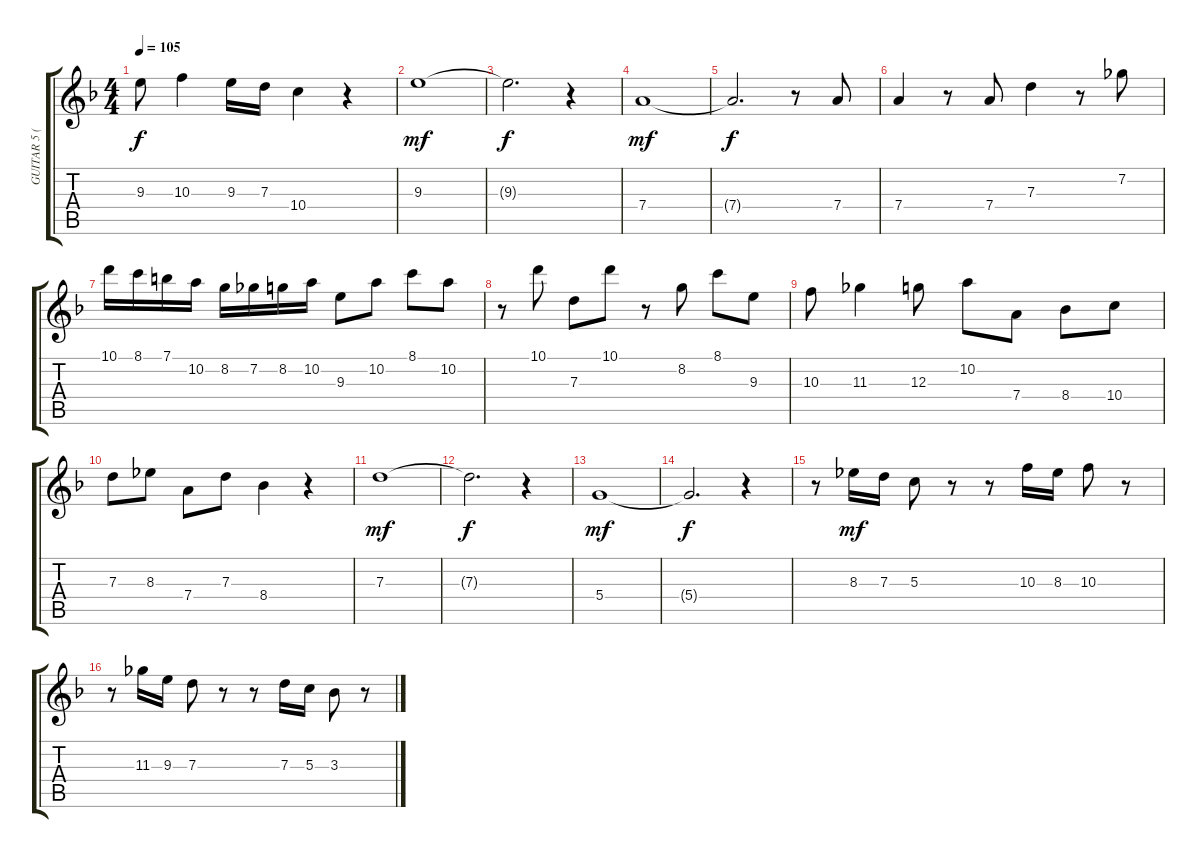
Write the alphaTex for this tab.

\track ("GUITAR 5 (VIOLA)" "GUITAR 5 (") {instrument distortionguitar}
\staff {score tabs}
\tuning (E4 B3 G3 D3 A2 E2) {hide}
\ts (4 4)
\tempo 105
\clef g2
\ks dminor
9.3.8{dy f} 10.3.4 9.3.16 7.3.16 10.4.4 r.4 |
9.3.1{dy mf} |
9.3{t}.2{d dy f} r.4 |
7.4.1{dy mf} |
7.4{t}.2{d dy f} r.8 7.4.8 |
7.4.4 r.8 7.4.8 7.3.4 r.8 7.2.8 |
10.1.16 8.1.16 7.1.16 10.2.16 8.2.16 7.2.16 8.2.16 10.2.16 9.3.8 10.2.8 8.1.8 10.2.8 |
r.8 10.1.8 7.3.8 10.1.8 r.8 8.2.8 8.1.8 9.3.8 |
10.3.8 11.3.4 12.3.8 10.2.8 7.4.8 8.4.8 10.4.8 |
7.3.8 8.3.8 7.4.8 7.3.8 8.4.4 r.4 |
7.3.1{dy mf} |
7.3{t}.2{d dy f} r.4 |
5.4.1{dy mf} |
5.4{t}.2{d dy f} r.4 |
r.8 8.3.16{dy mf} 7.3.16 5.3.8 r.8 r.8 10.3.16 8.3.16 10.3.8 r.8 |
r.8 11.3.16 9.3.16 7.3.8 r.8 r.8 7.3.16 5.3.16 3.3.8 r.8
